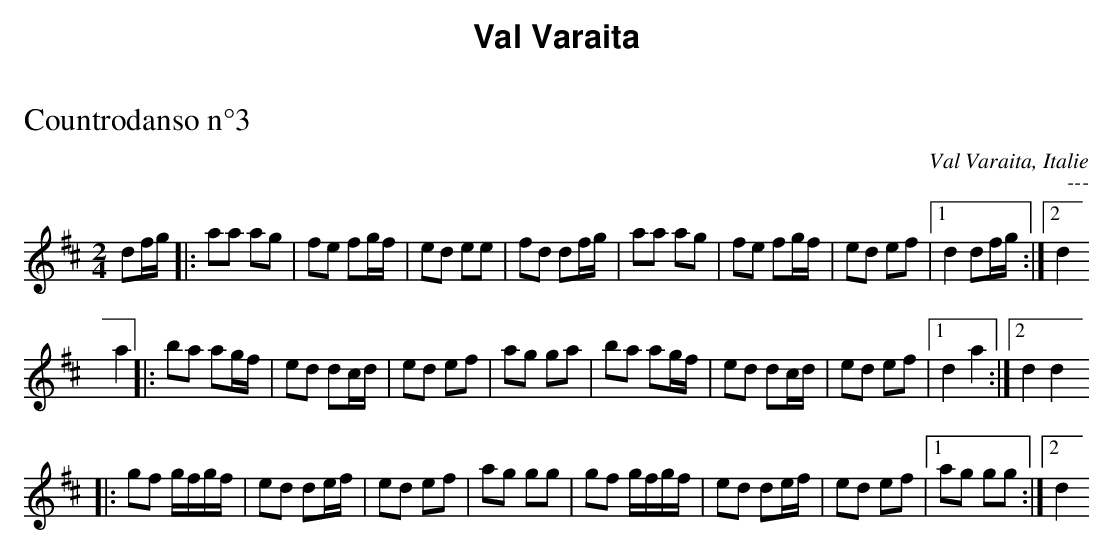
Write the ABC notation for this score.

X:1
T:Countrodanso n°3
O:Val Varaita, Italie
M:2/4
L:1/8
K:D
df/g/|:aa ag|fe fg/f/|ed ee|fd df/g/|aa ag|fe fg/f/|ed ef|[1 d2 df/g/ :|[2 d2
a2|:ba ag/f/|ed dc/d/|ed ef|ag ga|ba ag/f/|ed dc/d/|ed ef|[1 d2 a2 :|[2 d2 d2
|:gf g/f/g/f/|ed de/f/|ed ef|ag gg|gf g/f/g/f/|ed de/f/|ed ef|[1 ag gg :|[2 d2
